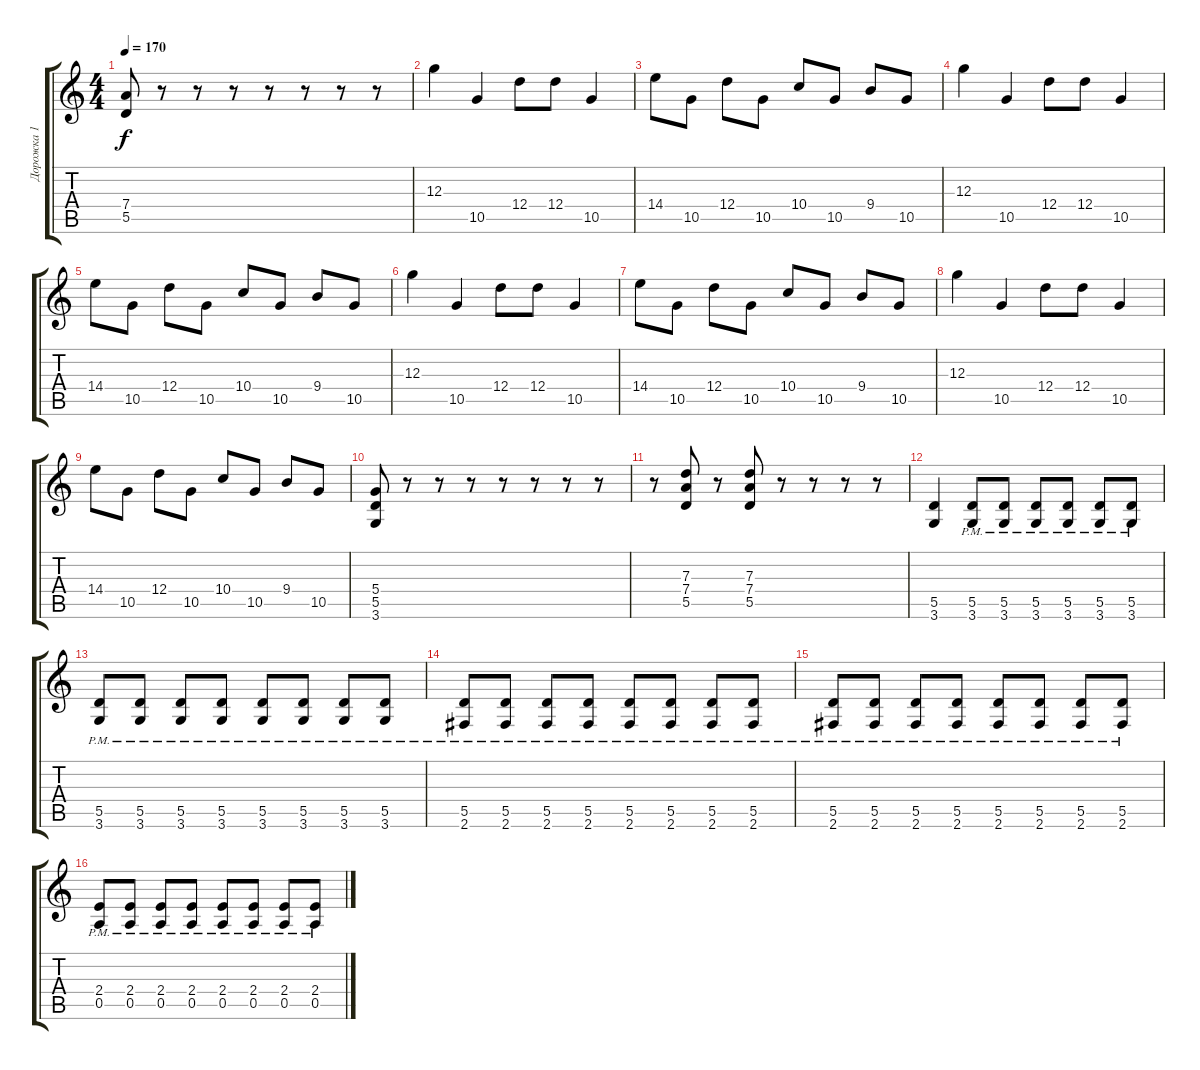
\track ("Дорожка 1" "Дорожка 1") {instrument distortionguitar}
\staff {score tabs}
\tuning (E4 B3 G3 D3 A2 E2) {hide}
\ts (4 4)
\tempo 170
\clef g2
\ks c
(7.4 5.5).8{dy f} r.8 r.8 r.8 r.8 r.8 r.8 r.8 |
12.3.4 10.5.4 12.4.8 12.4.8 10.5.4 |
14.4.8 10.5.8 12.4.8 10.5.8 10.4.8 10.5.8 9.4.8 10.5.8 |
12.3.4 10.5.4 12.4.8 12.4.8 10.5.4 |
14.4.8 10.5.8 12.4.8 10.5.8 10.4.8 10.5.8 9.4.8 10.5.8 |
12.3.4 10.5.4 12.4.8 12.4.8 10.5.4 |
14.4.8 10.5.8 12.4.8 10.5.8 10.4.8 10.5.8 9.4.8 10.5.8 |
12.3.4 10.5.4 12.4.8 12.4.8 10.5.4 |
14.4.8 10.5.8 12.4.8 10.5.8 10.4.8 10.5.8 9.4.8 10.5.8 |
(5.4 5.5 3.6).8 r.8 r.8 r.8 r.8 r.8 r.8 r.8 |
r.8 (7.3 7.4 5.5).8 r.8 (7.3 7.4 5.5).8 r.8 r.8 r.8 r.8 |
(5.5 3.6).4 (5.5{pm} 3.6{pm}).8 (5.5{pm} 3.6{pm}).8 (5.5{pm} 3.6{pm}).8 (5.5{pm} 3.6{pm}).8 (5.5{pm} 3.6{pm}).8 (5.5{pm} 3.6{pm}).8 |
(5.5{pm} 3.6{pm}).8 (5.5{pm} 3.6{pm}).8 (5.5{pm} 3.6{pm}).8 (5.5{pm} 3.6{pm}).8 (5.5{pm} 3.6{pm}).8 (5.5{pm} 3.6{pm}).8 (5.5{pm} 3.6{pm}).8 (5.5{pm} 3.6{pm}).8 |
(5.5{pm} 2.6{pm}).8 (5.5{pm} 2.6{pm}).8 (5.5{pm} 2.6{pm}).8 (5.5{pm} 2.6{pm}).8 (5.5{pm} 2.6{pm}).8 (5.5{pm} 2.6{pm}).8 (5.5{pm} 2.6{pm}).8 (5.5{pm} 2.6{pm}).8 |
(5.5{pm} 2.6{pm}).8 (5.5{pm} 2.6{pm}).8 (5.5{pm} 2.6{pm}).8 (5.5{pm} 2.6{pm}).8 (5.5{pm} 2.6{pm}).8 (5.5{pm} 2.6{pm}).8 (5.5{pm} 2.6{pm}).8 (5.5{pm} 2.6{pm}).8 |
(2.4{pm} 0.5{pm}).8 (2.4{pm} 0.5{pm}).8 (2.4{pm} 0.5{pm}).8 (2.4{pm} 0.5{pm}).8 (2.4{pm} 0.5{pm}).8 (2.4{pm} 0.5{pm}).8 (2.4{pm} 0.5{pm}).8 (2.4{pm} 0.5{pm}).8
